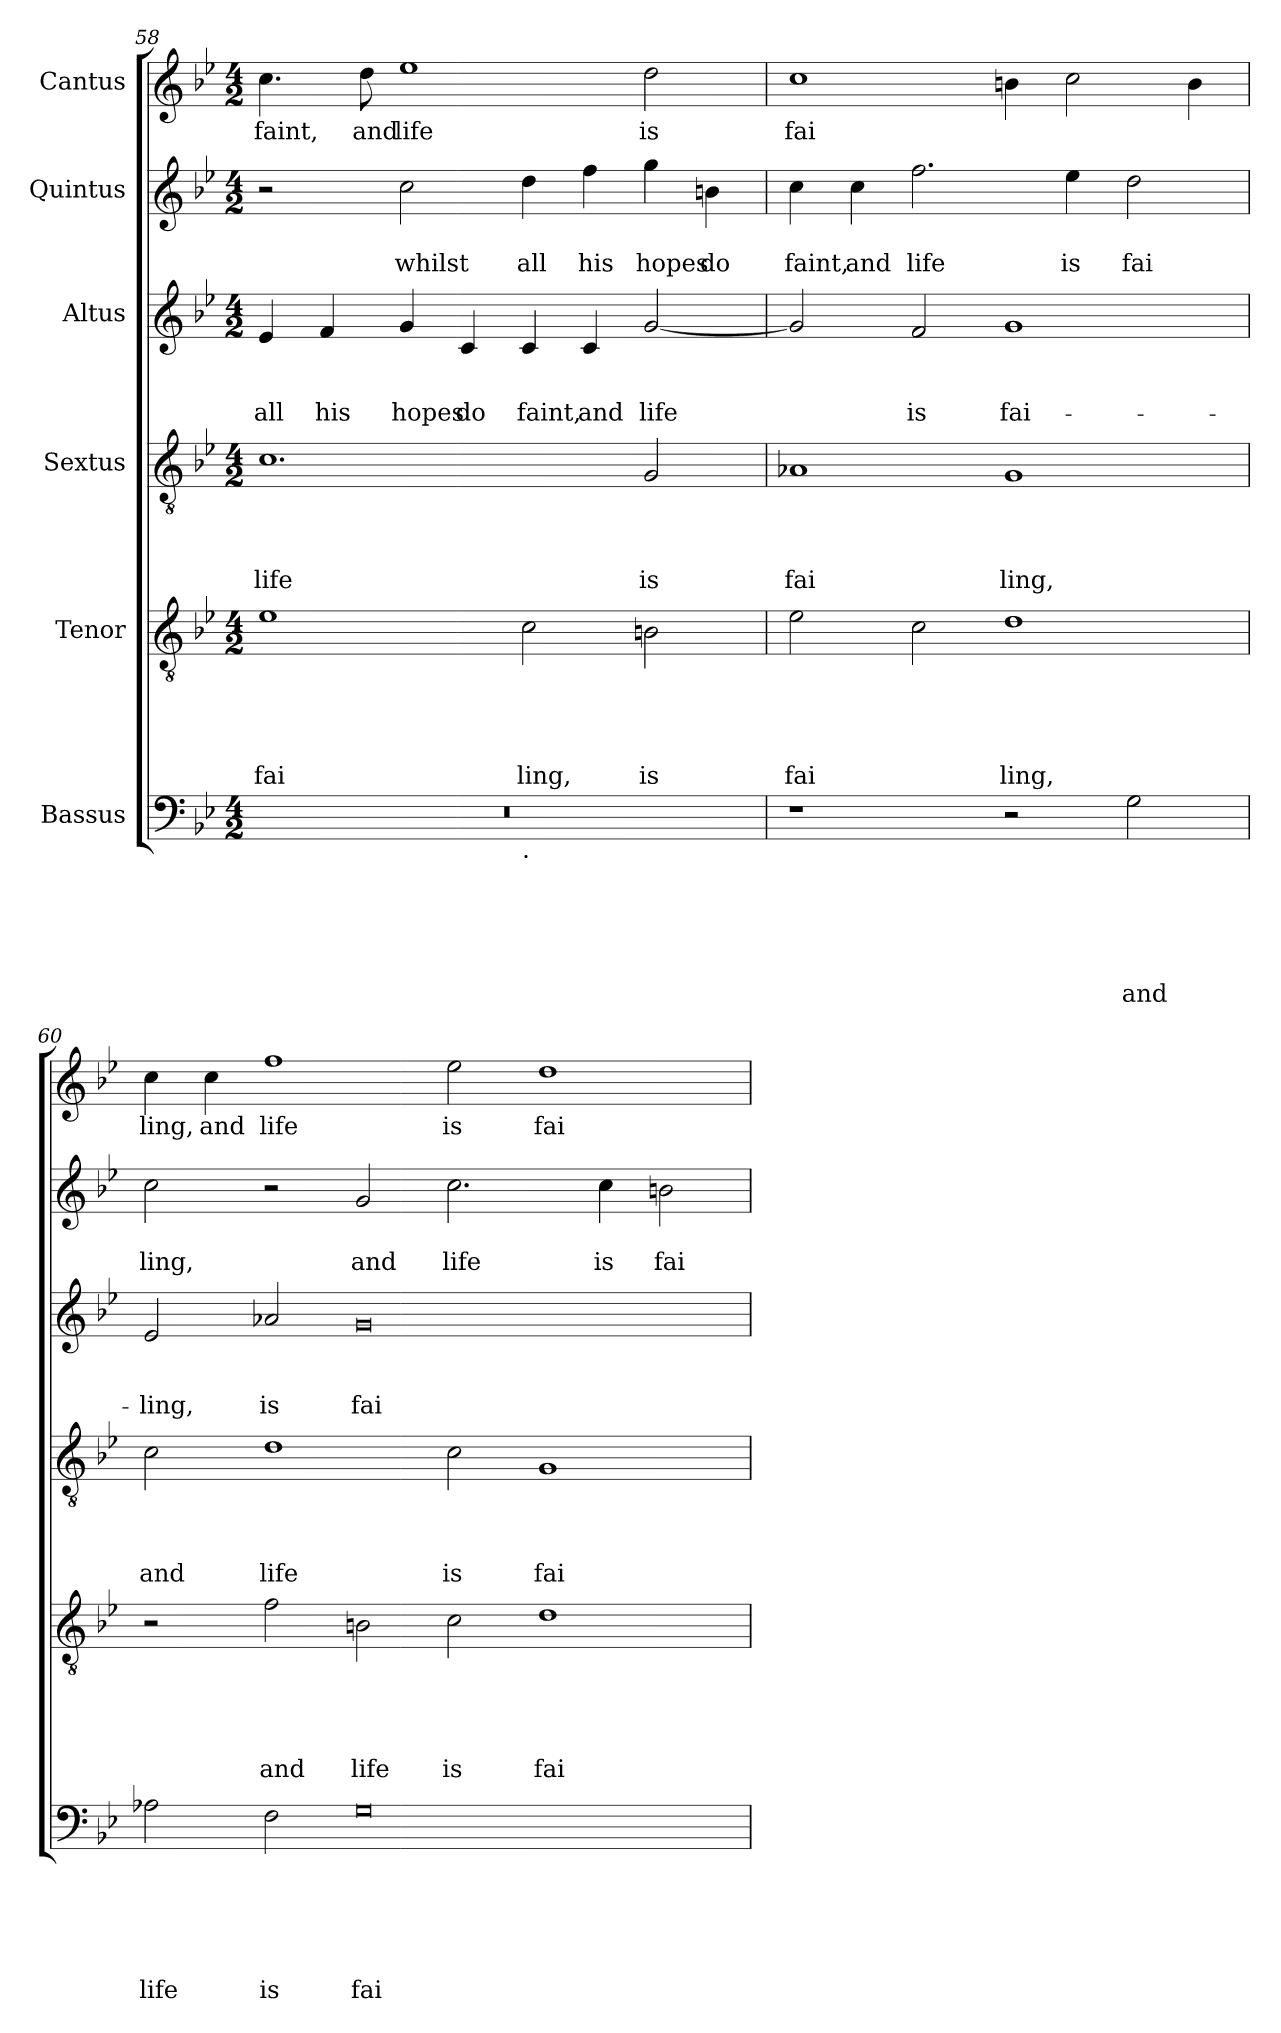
**kern	**text	**text	**text	**text	**text	**text	**kern	**text	**text	**text	**text	**text	**kern	**text	**text	**text	**text	**kern	**text	**text	**text	**kern	**text	**text	**kern	**text
*part6	*part6	*part6	*part6	*part6	*part6	*part6	*part5	*part5	*part5	*part5	*part5	*part5	*part4	*part4	*part4	*part4	*part4	*part3	*part3	*part3	*part3	*part2	*part2	*part2	*part1	*part1
*staff6	*staff6	*staff6	*staff6	*staff6	*staff6	*staff6	*staff5	*staff5	*staff5	*staff5	*staff5	*staff5	*staff4	*staff4	*staff4	*staff4	*staff4	*staff3	*staff3	*staff3	*staff3	*staff2	*staff2	*staff2	*staff1	*staff1
*I"Bassus	*	*	*	*	*	*	*I"Tenor	*	*	*	*	*	*I"Sextus	*	*	*	*	*I"Altus	*	*	*	*I"Quintus	*	*	*I"Cantus	*
!!LO:PB:g=z
*clefF4	*	*	*	*	*	*	*clefGv2	*	*	*	*	*	*clefGv2	*	*	*	*	*clefG2	*	*	*	*clefG2	*	*	*clefG2	*
*	*	*	*	*	*	*	*	*	*	*	*	*	*ITrd-2c-3	*	*	*	*	*	*	*	*	*	*	*	*	*
*k[b-e-]	*	*	*	*	*	*	*k[b-e-]	*	*	*	*	*	*k[b-e-a-d-g-]	*	*	*	*	*k[b-e-]	*	*	*	*k[b-e-]	*	*	*k[b-e-]	*
*B-:	*	*	*	*	*	*	*B-:	*	*	*	*	*	*D-:	*	*	*	*	*B-:	*	*	*	*B-:	*	*	*B-:	*
*M4/2	*	*	*	*	*	*	*M4/2	*	*	*	*	*	*M4/2	*	*	*	*	*M4/2	*	*	*	*M4/2	*	*	*M4/2	*
=58	=58	=58	=58	=58	=58	=58	=58	=58	=58	=58	=58	=58	=58	=58	=58	=58	=58	=58	=58	=58	=58	=58	=58	=58	=58	=58
!	!	!	!	!	!	!	!	!	!	!	!	!LO:LY:b	!	!	!	!	!LO:LY:b	!	!	!	!LO:LY:b	!	!	!	!	!LO:LY:b
*^	*	*	*	*	*	*	*	*	*	*	*	*	*	*	*	*	*	*	*	*	*	*	*	*	*	*
0r	1ryy	.	.	.	.	.	.	1e-	.	.	.	.	fai	1.e-	.	.	.	life	4e-/	.	.	all	2r	.	.	4.cc\	faint,
!	!	!	!	!	!	!	!	!	!	!	!	!	!	!	!	!	!	!	!	!	!	!LO:LY:b	!	!	!	!	!
.	.	.	.	.	.	.	.	.	.	.	.	.	.	.	.	.	.	.	4f/	.	.	his	.	.	.	.	.
!	!	!	!	!	!	!	!	!	!	!	!	!	!	!	!	!	!	!	!	!	!	!	!	!	!	!	!LO:LY:b
.	.	.	.	.	.	.	.	.	.	.	.	.	.	.	.	.	.	.	.	.	.	.	.	.	.	8dd\	and
!	!	!	!	!	!	!	!	!	!	!	!	!	!	!	!	!	!	!	!	!	!	!LO:LY:b	!	!	!LO:LY:b	!	!LO:LY:b
.	.	.	.	.	.	.	.	.	.	.	.	.	.	.	.	.	.	.	4g/	.	.	hopes	2cc\	.	whilst	1ee-	life
!	!	!	!	!	!	!	!	!	!	!	!	!	!	!	!	!	!	!	!	!	!	!LO:LY:b	!	!	!	!	!
.	.	.	.	.	.	.	.	.	.	.	.	.	.	.	.	.	.	.	4c/	.	.	do	.	.	.	.	.
!	!LO:TX:b:t=.	!	!	!	!	!	!	!	!	!	!	!	!	!	!	!	!	!	!	!	!	!	!	!	!	!	!
!	!	!	!	!	!	!	!	!	!	!	!	!	!LO:LY:b	!	!	!	!	!	!	!	!	!LO:LY:b	!	!	!LO:LY:b	!	!
.	1ryy	.	.	.	.	.	.	2c\	.	.	.	.	ling,	.	.	.	.	.	4c/	.	.	faint,	4dd\	.	all	.	.
!	!	!	!	!	!	!	!	!	!	!	!	!	!	!	!	!	!	!	!	!	!	!LO:LY:b	!	!	!LO:LY:b	!	!
.	.	.	.	.	.	.	.	.	.	.	.	.	.	.	.	.	.	.	4c/	.	.	and	4ff\	.	his	.	.
!	!	!	!	!	!	!	!	!	!	!	!	!	!LO:LY:b	!	!	!	!	!LO:LY:b	!	!	!	!LO:LY:b	!	!	!LO:LY:b	!	!LO:LY:b
.	.	.	.	.	.	.	.	2Bn\	.	.	.	.	is	2B-/	.	.	.	is	[<2g/	.	.	life	4gg\	.	hopes	2dd\	is
!	!	!	!	!	!	!	!	!	!	!	!	!	!	!	!	!	!	!	!	!	!	!	!	!	!LO:LY:b	!	!
.	.	.	.	.	.	.	.	.	.	.	.	.	.	.	.	.	.	.	.	.	.	.	4bn\	.	do	.	.
=59	=59	=59	=59	=59	=59	=59	=59	=59	=59	=59	=59	=59	=59	=59	=59	=59	=59	=59	=59	=59	=59	=59	=59	=59	=59	=59	=59
!	!	!	!	!	!	!	!	!	!	!	!	!	!LO:LY:b	!	!	!	!	!LO:LY:b	!	!	!	!	!	!	!LO:LY:b	!	!LO:LY:b
*v	*v	*	*	*	*	*	*	*	*	*	*	*	*	*	*	*	*	*	*	*	*	*	*	*	*	*	*
1r	.	.	.	.	.	.	2e-\	.	.	.	.	fai	1c-X	.	.	.	fai	2g/]	.	.	.	4cc\	.	faint,	1cc	fai
!	!	!	!	!	!	!	!	!	!	!	!	!	!	!	!	!	!	!	!	!	!	!	!	!LO:LY:b	!	!
.	.	.	.	.	.	.	.	.	.	.	.	.	.	.	.	.	.	.	.	.	.	4cc\	.	and	.	.
!	!	!	!	!	!	!	!	!	!	!	!	!	!	!	!	!	!	!	!	!	!LO:LY:b	!	!	!LO:LY:b	!	!
.	.	.	.	.	.	.	2c\	.	.	.	.	.	.	.	.	.	.	2f/	.	.	is	2.ff\	.	life	.	.
!	!	!	!	!	!	!	!	!	!	!	!	!LO:LY:b	!	!	!	!	!LO:LY:b	!	!	!	!LO:LY:b	!	!	!	!	!
2r	.	.	.	.	.	.	1d	.	.	.	.	ling,	1B-	.	.	.	ling,	1g	.	.	fai-	.	.	.	4bn\	.
!	!	!	!	!	!	!	!	!	!	!	!	!	!	!	!	!	!	!	!	!	!	!	!	!LO:LY:b	!	!
.	.	.	.	.	.	.	.	.	.	.	.	.	.	.	.	.	.	.	.	.	.	4ee-\	.	is	2cc\	.
!	!	!	!	!	!	!LO:LY:b	!	!	!	!	!	!	!	!	!	!	!	!	!	!	!	!	!	!LO:LY:b	!	!
2G\	.	.	.	.	.	and	.	.	.	.	.	.	.	.	.	.	.	.	.	.	.	2dd\	.	fai	.	.
.	.	.	.	.	.	.	.	.	.	.	.	.	.	.	.	.	.	.	.	.	.	.	.	.	4b\	.
=60	=60	=60	=60	=60	=60	=60	=60	=60	=60	=60	=60	=60	=60	=60	=60	=60	=60	=60	=60	=60	=60	=60	=60	=60	=60	=60
!	!	!	!	!	!	!LO:LY:b	!	!	!	!	!	!	!	!	!	!	!LO:LY:b	!	!	!	!LO:LY:b	!	!	!LO:LY:b	!	!LO:LY:b
2A-X\	.	.	.	.	.	life	2r	.	.	.	.	.	2e-\	.	.	.	and	2e-/	.	.	-ling,	2cc\	.	ling,	4cc>\	ling,
!	!	!	!	!	!	!	!	!	!	!	!	!	!	!	!	!	!	!	!	!	!	!	!	!	!	!LO:LY:b
.	.	.	.	.	.	.	.	.	.	.	.	.	.	.	.	.	.	.	.	.	.	.	.	.	4cc\	and
!	!	!	!	!	!	!LO:LY:b	!	!	!	!	!	!LO:LY:b	!	!	!	!	!LO:LY:b	!	!	!	!LO:LY:b	!	!	!	!	!LO:LY:b
2F\	.	.	.	.	.	is	2f\	.	.	.	.	and	1f	.	.	.	life	2a-X/	.	.	is	2r	.	.	1ff	life
!	!	!	!	!	!	!LO:LY:b	!	!	!	!	!	!LO:LY:b	!	!	!	!	!	!	!	!	!LO:LY:b	!	!	!LO:LY:b	!	!
0G	.	.	.	.	.	fai	2Bn\	.	.	.	.	life	.	.	.	.	.	0g	.	.	fai-	2g/	.	and	.	.
!	!	!	!	!	!	!	!	!	!	!	!	!LO:LY:b	!	!	!	!	!LO:LY:b	!	!	!	!	!	!	!LO:LY:b	!	!LO:LY:b
.	.	.	.	.	.	.	2c\	.	.	.	.	is	2e-\	.	.	.	is	.	.	.	.	2.cc\	.	life	2ee-\	is
!	!	!	!	!	!	!	!	!	!	!	!	!LO:LY:b	!	!	!	!	!LO:LY:b	!	!	!	!	!	!	!	!	!LO:LY:b
.	.	.	.	.	.	.	1d	.	.	.	.	fai	1B-	.	.	.	fai	.	.	.	.	.	.	.	1dd	fai
!	!	!	!	!	!	!	!	!	!	!	!	!	!	!	!	!	!	!	!	!	!	!	!	!LO:LY:b	!	!
.	.	.	.	.	.	.	.	.	.	.	.	.	.	.	.	.	.	.	.	.	.	4cc\	.	is	.	.
!	!	!	!	!	!	!	!	!	!	!	!	!	!	!	!	!	!	!	!	!	!	!	!	!LO:LY:b	!	!
.	.	.	.	.	.	.	.	.	.	.	.	.	.	.	.	.	.	.	.	.	.	2bn\	.	fai	.	.
=	=	=	=	=	=	=	=	=	=	=	=	=	=	=	=	=	=	=	=	=	=	=	=	=	=	=
*-	*-	*-	*-	*-	*-	*-	*-	*-	*-	*-	*-	*-	*-	*-	*-	*-	*-	*-	*-	*-	*-	*-	*-	*-	*-	*-
